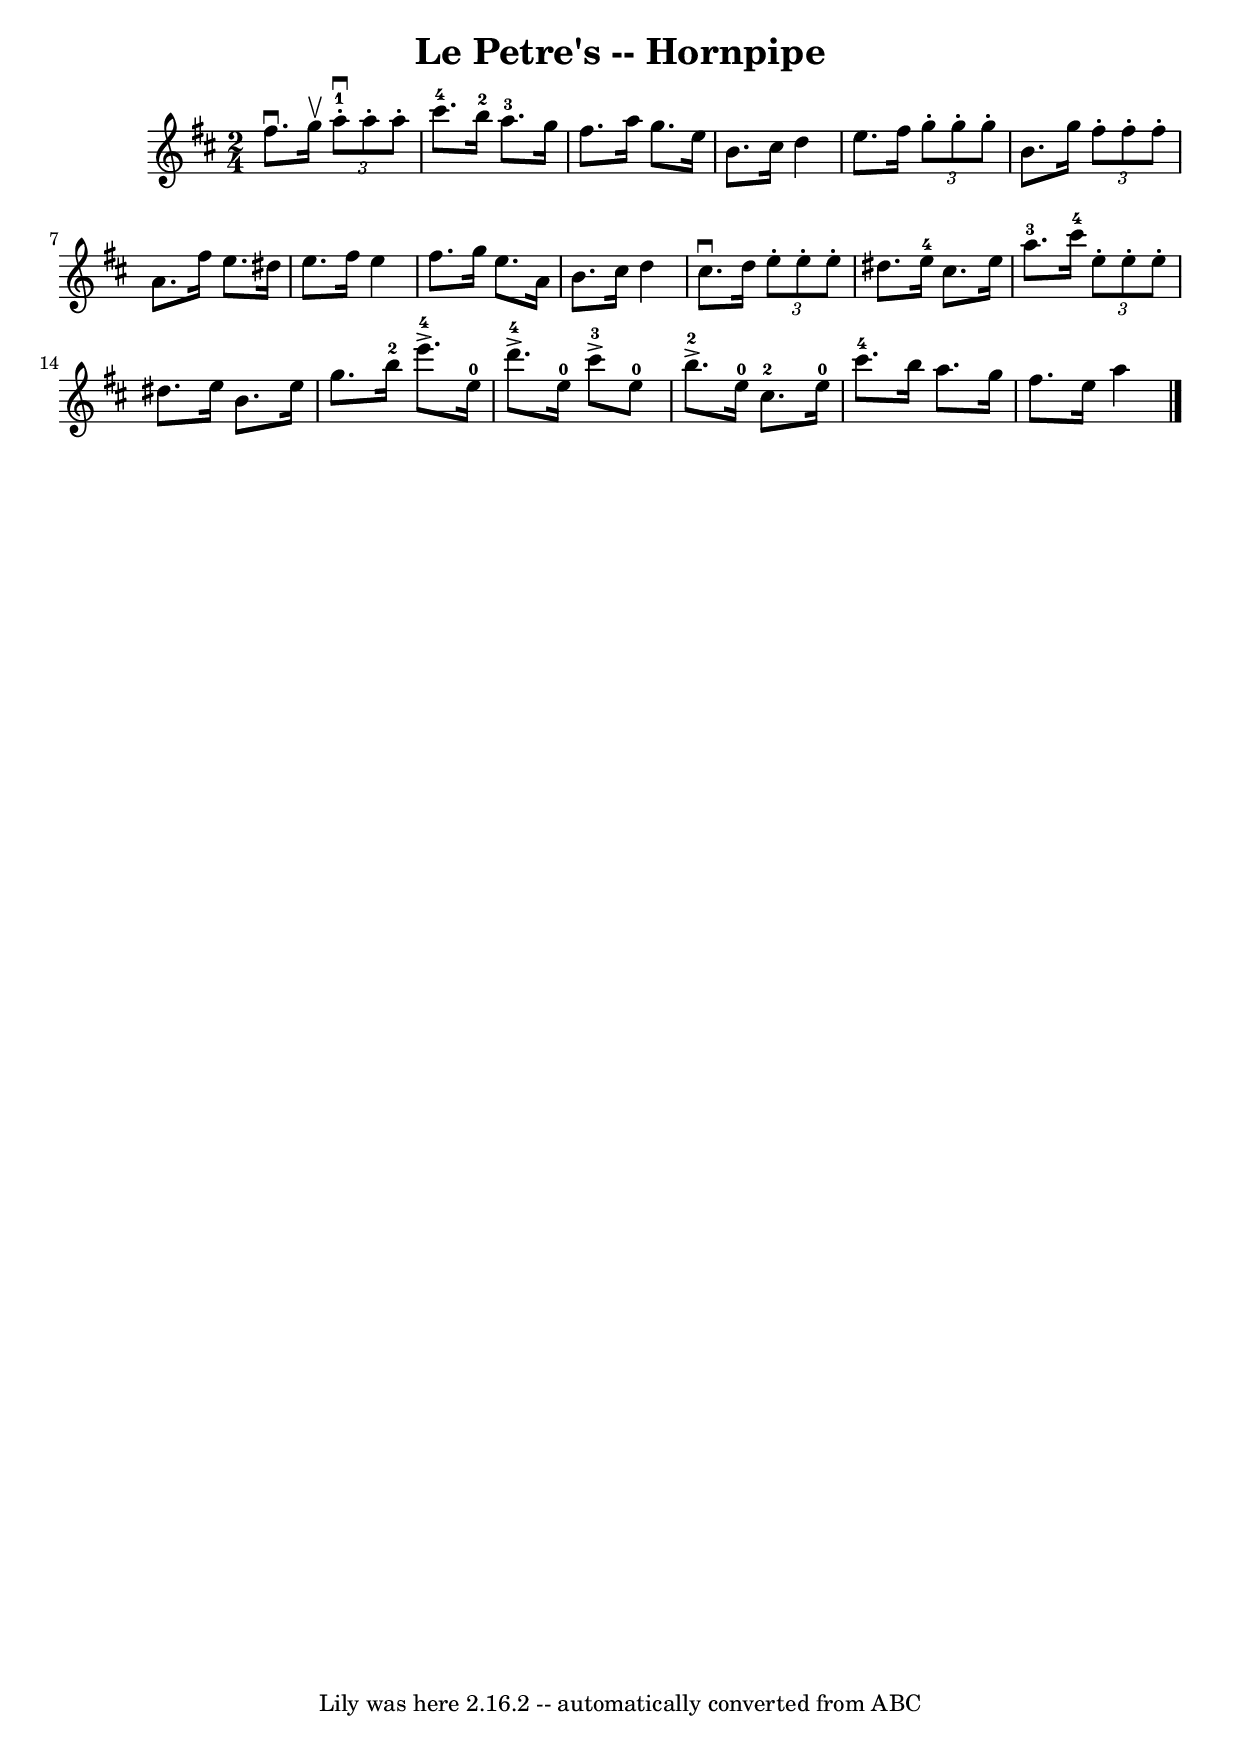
\version "2.16.2"
\include "Mammoth.ily"
\header {
  %% book = "Cole's 1000 Fiddle Tunes"
  crossRefNumber = "1"
  footnotes = ""
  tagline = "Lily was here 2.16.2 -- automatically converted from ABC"
  title = "Le Petre's -- Hornpipe"

}
voicedefault =  {


  \time 2/4 
  \key d \major
 fis''8.^\downbow g''16^\upbow |
  
  \times 2/3 { a''8-1^\downbow-. a''8 -. a''8 -. 
	     } cis'''8.-4   
  b''16-2 |
  a''8.-3 g''16 fis''8. a''16  |
  g''8.  
  e''16 b'8. cis''16  |
  d''4 e''8. fis''16  |
  
  \times 2/3 { g''8 -. g''8 -. g''8 -. 
	     } b'8. g''16  |
  
  \times 2/3 { fis''8 -. fis''8 -. fis''8 -. 
	     } a'8. fis''16      
  |
  e''8. dis''16 e''8. fis''16  |
  e''4 fis''8.    
  g''16  \bar ":|" e''8. a'16 b'8. cis''16  |
  d''4      
  cis''8.^\downbow d''16  \bar "|:" \times 2/3 { e''8 -. e''8 -. e''8 -. 

					       } dis''8. e''16-4 |
  cis''8. e''16 a''8.-3   
  cis'''16-4 |
  \times 2/3 { e''8 -. e''8 -. e''8 -. 
	     }   
  dis''8. e''16  |
  b'8. e''16 g''8. b''16-2 |
  
  e'''8.-4^\accent e''16-0 d'''8.-4^\accent e''16-0 |
  
  cis'''8-3^\accent e''8-0 b''8.-2^\accent e''16-0 
  |
  cis''8.-2 e''16-0 cis'''8.-4 b''16  |
  
  a''8. g''16 fis''8. e''16  \bar ":|" a''4  \bar "|."   

}

\score{
  <<

    \context Staff="default"
    {
      \voicedefault 
      
    }

  >>
  \layout {
    
  }
  \midi {
  }

}
